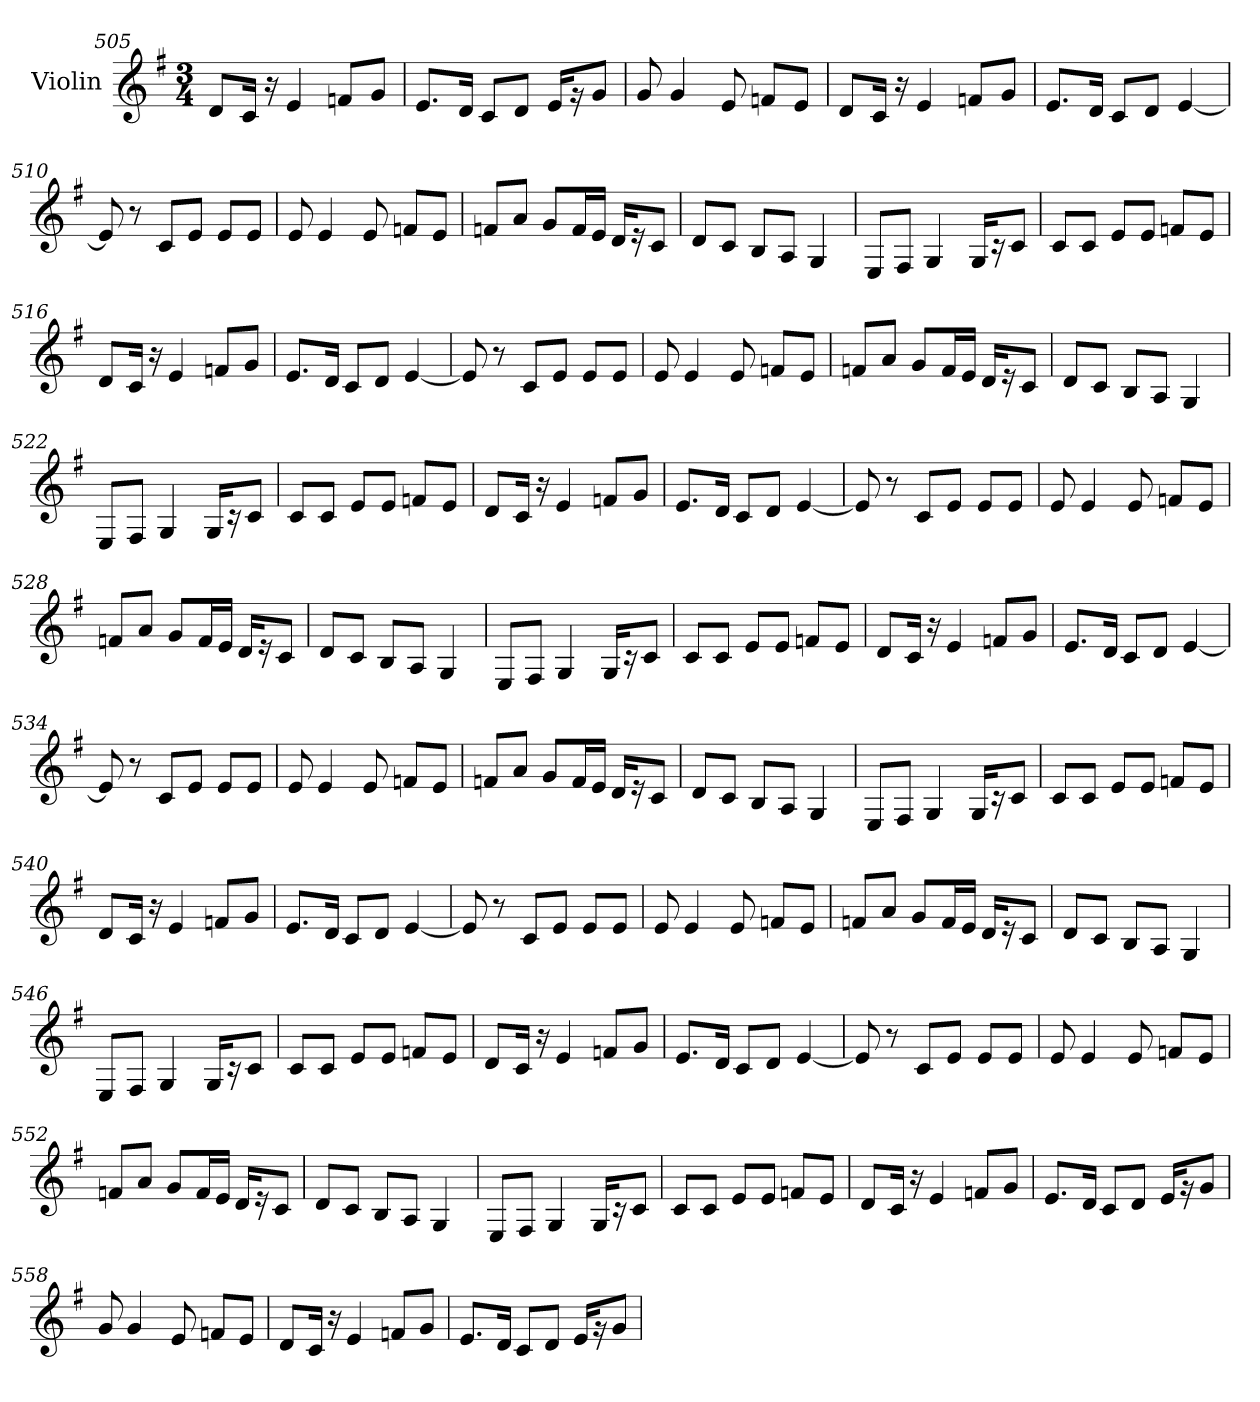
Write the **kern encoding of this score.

**kern
*part1
*staff1
*I"Violin
*clefG2
*k[f#]
*G:
*M3/4
=505
8d/L
16c/Jk
16r
4e/
8fn/L
8g/J
=506
8.e/L
16d/Jk
8c/L
8d/J
16e/KL
16r
8g/J
=507
8g/
4g/
8e/
8fn/L
8e/J
!!LO:PB:g=z
=508
8d/L
16c/Jk
16r
4e/
8fn/L
8g/J
=509
8.e/L
16d/Jk
8c/L
8d/J
[4e/
=510
8e/]
8r
8c/L
8e/J
8e/L
8e/J
=511
8e/
4e/
8e/
8fn/L
8e/J
=512
8fn/L
8a/J
8g/L
16f/L
16e/JJ
16d/KL
16r
8c/J
!!LO:LB:g=z
=513
8d/L
8c/J
8B/L
8A/J
4G/
=514
8E/L
8F#/J
4G/
16G/KL
16r
8c/J
=515
8c/L
8c/J
8e/L
8e/J
8fn/L
8e/J
=516
8d/L
16c/Jk
16r
4e/
8fn/L
8g/J
=517
8.e/L
16d/Jk
8c/L
8d/J
[4e/
=518
8e/]
8r
8c/L
8e/J
8e/L
8e/J
!!LO:LB:g=z
=519
8e/
4e/
8e/
8fn/L
8e/J
=520
8fn/L
8a/J
8g/L
16f/L
16e/JJ
16d/KL
16r
8c/J
=521
8d/L
8c/J
8B/L
8A/J
4G/
=522
8E/L
8F#/J
4G/
16G/KL
16r
8c/J
=523
8c/L
8c/J
8e/L
8e/J
8fn/L
8e/J
!!LO:LB:g=z
=524
8d/L
16c/Jk
16r
4e/
8fn/L
8g/J
=525
8.e/L
16d/Jk
8c/L
8d/J
[4e/
=526
8e/]
8r
8c/L
8e/J
8e/L
8e/J
=527
8e/
4e/
8e/
8fn/L
8e/J
=528
8fn/L
8a/J
8g/L
16f/L
16e/JJ
16d/KL
16r
8c/J
!!LO:LB:g=z
=529
8d/L
8c/J
8B/L
8A/J
4G/
=530
8E/L
8F#/J
4G/
16G/KL
16r
8c/J
=531
8c/L
8c/J
8e/L
8e/J
8fn/L
8e/J
=532
8d/L
16c/Jk
16r
4e/
8fn/L
8g/J
=533
8.e/L
16d/Jk
8c/L
8d/J
[4e/
=534
8e/]
8r
8c/L
8e/J
8e/L
8e/J
!!LO:LB:g=z
=535
8e/
4e/
8e/
8fn/L
8e/J
=536
8fn/L
8a/J
8g/L
16f/L
16e/JJ
16d/KL
16r
8c/J
=537
8d/L
8c/J
8B/L
8A/J
4G/
=538
8E/L
8F#/J
4G/
16G/KL
16r
8c/J
=539
8c/L
8c/J
8e/L
8e/J
8fn/L
8e/J
!!LO:LB:g=z
=540
8d/L
16c/Jk
16r
4e/
8fn/L
8g/J
=541
8.e/L
16d/Jk
8c/L
8d/J
[4e/
=542
8e/]
8r
8c/L
8e/J
8e/L
8e/J
=543
8e/
4e/
8e/
8fn/L
8e/J
=544
8fn/L
8a/J
8g/L
16f/L
16e/JJ
16d/KL
16r
8c/J
!!LO:LB:g=z
=545
8d/L
8c/J
8B/L
8A/J
4G/
=546
8E/L
8F#/J
4G/
16G/KL
16r
8c/J
=547
8c/L
8c/J
8e/L
8e/J
8fn/L
8e/J
=548
8d/L
16c/Jk
16r
4e/
8fn/L
8g/J
=549
8.e/L
16d/Jk
8c/L
8d/J
[4e/
=550
8e/]
8r
8c/L
8e/J
8e/L
8e/J
!!LO:PB:g=z
=551
8e/
4e/
8e/
8fn/L
8e/J
=552
8fn/L
8a/J
8g/L
16f/L
16e/JJ
16d/KL
16r
8c/J
=553
8d/L
8c/J
8B/L
8A/J
4G/
=554
8E/L
8F#/J
4G/
16G/KL
16r
8c/J
=555
8c/L
8c/J
8e/L
8e/J
8fn/L
8e/J
!!LO:LB:g=z
=556
8d/L
16c/Jk
16r
4e/
8fn/L
8g/J
!!LO:LB:g=z
=557
8.e/L
16d/Jk
8c/L
8d/J
16e/KL
16r
8g/J
=558
8g/
4g/
8e/
8fn/L
8e/J
=559
8d/L
16c/Jk
16r
4e/
8fn/L
8g/J
=560
8.e/L
16d/Jk
8c/L
8d/J
16e/KL
16r
8g/J
=
*-
